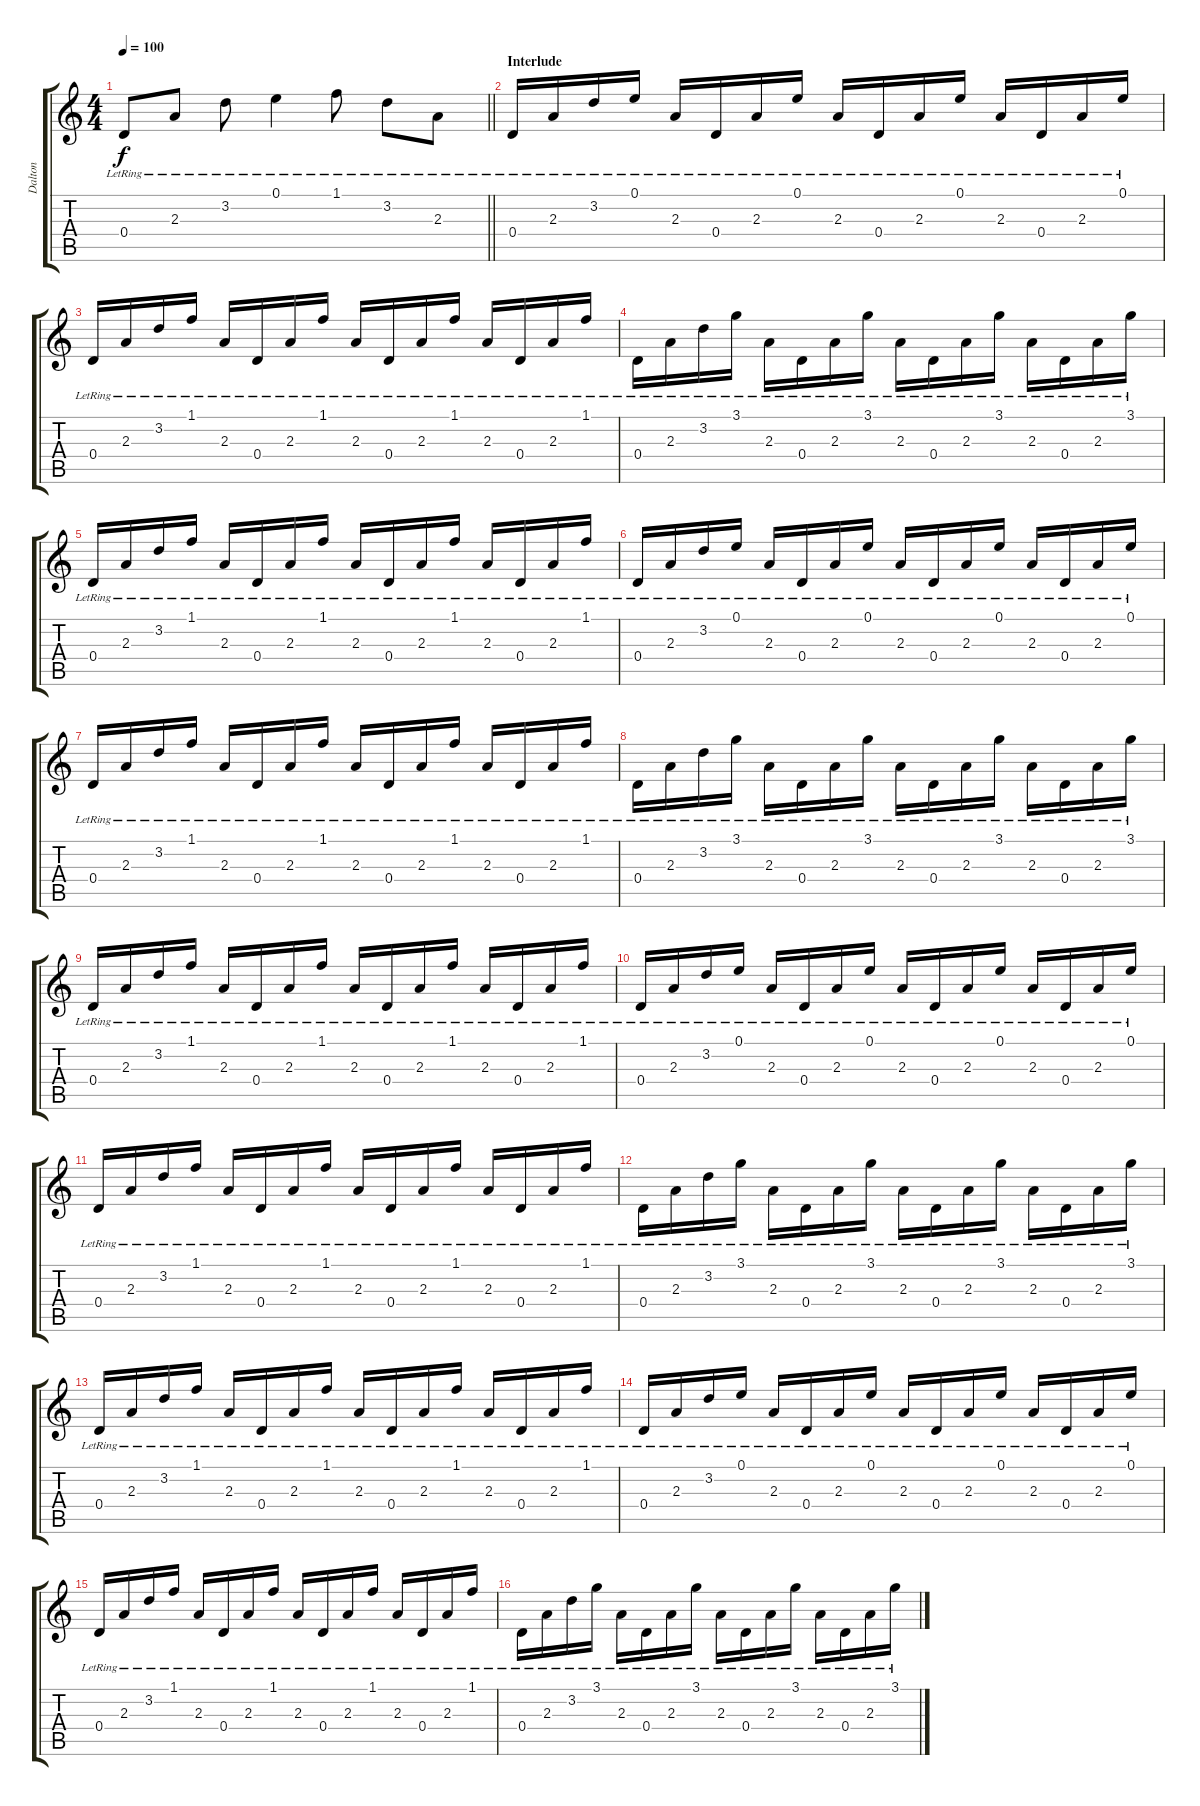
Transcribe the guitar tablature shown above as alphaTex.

\track ("Dalton" "Dalton") {instrument acousticguitarsteel}
\staff {score tabs}
\tuning (E4 B3 G3 D3 A2 E2) {hide}
\ts (4 4)
\tempo 100
\clef g2
\barLineRight lightlight
\ks c
0.4{lr}.8{dy f} 2.3{lr}.8 3.2{lr}.8 0.1{lr}.4 1.1{lr}.8 3.2{lr}.8 2.3{lr}.8 |
\section ("" "Interlude")
0.4{lr}.16 2.3{lr}.16 3.2{lr}.16 0.1{lr}.16 2.3{lr}.16 0.4{lr}.16 2.3{lr}.16 0.1{lr}.16 2.3{lr}.16 0.4{lr}.16 2.3{lr}.16 0.1{lr}.16 2.3{lr}.16 0.4{lr}.16 2.3{lr}.16 0.1{lr}.16 |
0.4{lr}.16 2.3{lr}.16 3.2{lr}.16 1.1{lr}.16 2.3{lr}.16 0.4{lr}.16 2.3{lr}.16 1.1{lr}.16 2.3{lr}.16 0.4{lr}.16 2.3{lr}.16 1.1{lr}.16 2.3{lr}.16 0.4{lr}.16 2.3{lr}.16 1.1{lr}.16 |
0.4{lr}.16 2.3{lr}.16 3.2{lr}.16 3.1{lr}.16 2.3{lr}.16 0.4{lr}.16 2.3{lr}.16 3.1{lr}.16 2.3{lr}.16 0.4{lr}.16 2.3{lr}.16 3.1{lr}.16 2.3{lr}.16 0.4{lr}.16 2.3{lr}.16 3.1{lr}.16 |
0.4{lr}.16 2.3{lr}.16 3.2{lr}.16 1.1{lr}.16 2.3{lr}.16 0.4{lr}.16 2.3{lr}.16 1.1{lr}.16 2.3{lr}.16 0.4{lr}.16 2.3{lr}.16 1.1{lr}.16 2.3{lr}.16 0.4{lr}.16 2.3{lr}.16 1.1{lr}.16 |
0.4{lr}.16 2.3{lr}.16 3.2{lr}.16 0.1{lr}.16 2.3{lr}.16 0.4{lr}.16 2.3{lr}.16 0.1{lr}.16 2.3{lr}.16 0.4{lr}.16 2.3{lr}.16 0.1{lr}.16 2.3{lr}.16 0.4{lr}.16 2.3{lr}.16 0.1{lr}.16 |
0.4{lr}.16 2.3{lr}.16 3.2{lr}.16 1.1{lr}.16 2.3{lr}.16 0.4{lr}.16 2.3{lr}.16 1.1{lr}.16 2.3{lr}.16 0.4{lr}.16 2.3{lr}.16 1.1{lr}.16 2.3{lr}.16 0.4{lr}.16 2.3{lr}.16 1.1{lr}.16 |
0.4{lr}.16 2.3{lr}.16 3.2{lr}.16 3.1{lr}.16 2.3{lr}.16 0.4{lr}.16 2.3{lr}.16 3.1{lr}.16 2.3{lr}.16 0.4{lr}.16 2.3{lr}.16 3.1{lr}.16 2.3{lr}.16 0.4{lr}.16 2.3{lr}.16 3.1{lr}.16 |
0.4{lr}.16 2.3{lr}.16 3.2{lr}.16 1.1{lr}.16 2.3{lr}.16 0.4{lr}.16 2.3{lr}.16 1.1{lr}.16 2.3{lr}.16 0.4{lr}.16 2.3{lr}.16 1.1{lr}.16 2.3{lr}.16 0.4{lr}.16 2.3{lr}.16 1.1{lr}.16 |
0.4{lr}.16 2.3{lr}.16 3.2{lr}.16 0.1{lr}.16 2.3{lr}.16 0.4{lr}.16 2.3{lr}.16 0.1{lr}.16 2.3{lr}.16 0.4{lr}.16 2.3{lr}.16 0.1{lr}.16 2.3{lr}.16 0.4{lr}.16 2.3{lr}.16 0.1{lr}.16 |
0.4{lr}.16 2.3{lr}.16 3.2{lr}.16 1.1{lr}.16 2.3{lr}.16 0.4{lr}.16 2.3{lr}.16 1.1{lr}.16 2.3{lr}.16 0.4{lr}.16 2.3{lr}.16 1.1{lr}.16 2.3{lr}.16 0.4{lr}.16 2.3{lr}.16 1.1{lr}.16 |
0.4{lr}.16 2.3{lr}.16 3.2{lr}.16 3.1{lr}.16 2.3{lr}.16 0.4{lr}.16 2.3{lr}.16 3.1{lr}.16 2.3{lr}.16 0.4{lr}.16 2.3{lr}.16 3.1{lr}.16 2.3{lr}.16 0.4{lr}.16 2.3{lr}.16 3.1{lr}.16 |
0.4{lr}.16 2.3{lr}.16 3.2{lr}.16 1.1{lr}.16 2.3{lr}.16 0.4{lr}.16 2.3{lr}.16 1.1{lr}.16 2.3{lr}.16 0.4{lr}.16 2.3{lr}.16 1.1{lr}.16 2.3{lr}.16 0.4{lr}.16 2.3{lr}.16 1.1{lr}.16 |
0.4{lr}.16 2.3{lr}.16 3.2{lr}.16 0.1{lr}.16 2.3{lr}.16 0.4{lr}.16 2.3{lr}.16 0.1{lr}.16 2.3{lr}.16 0.4{lr}.16 2.3{lr}.16 0.1{lr}.16 2.3{lr}.16 0.4{lr}.16 2.3{lr}.16 0.1{lr}.16 |
0.4{lr}.16 2.3{lr}.16 3.2{lr}.16 1.1{lr}.16 2.3{lr}.16 0.4{lr}.16 2.3{lr}.16 1.1{lr}.16 2.3{lr}.16 0.4{lr}.16 2.3{lr}.16 1.1{lr}.16 2.3{lr}.16 0.4{lr}.16 2.3{lr}.16 1.1{lr}.16 |
0.4{lr}.16 2.3{lr}.16 3.2{lr}.16 3.1{lr}.16 2.3{lr}.16 0.4{lr}.16 2.3{lr}.16 3.1{lr}.16 2.3{lr}.16 0.4{lr}.16 2.3{lr}.16 3.1{lr}.16 2.3{lr}.16 0.4{lr}.16 2.3{lr}.16 3.1{lr}.16
